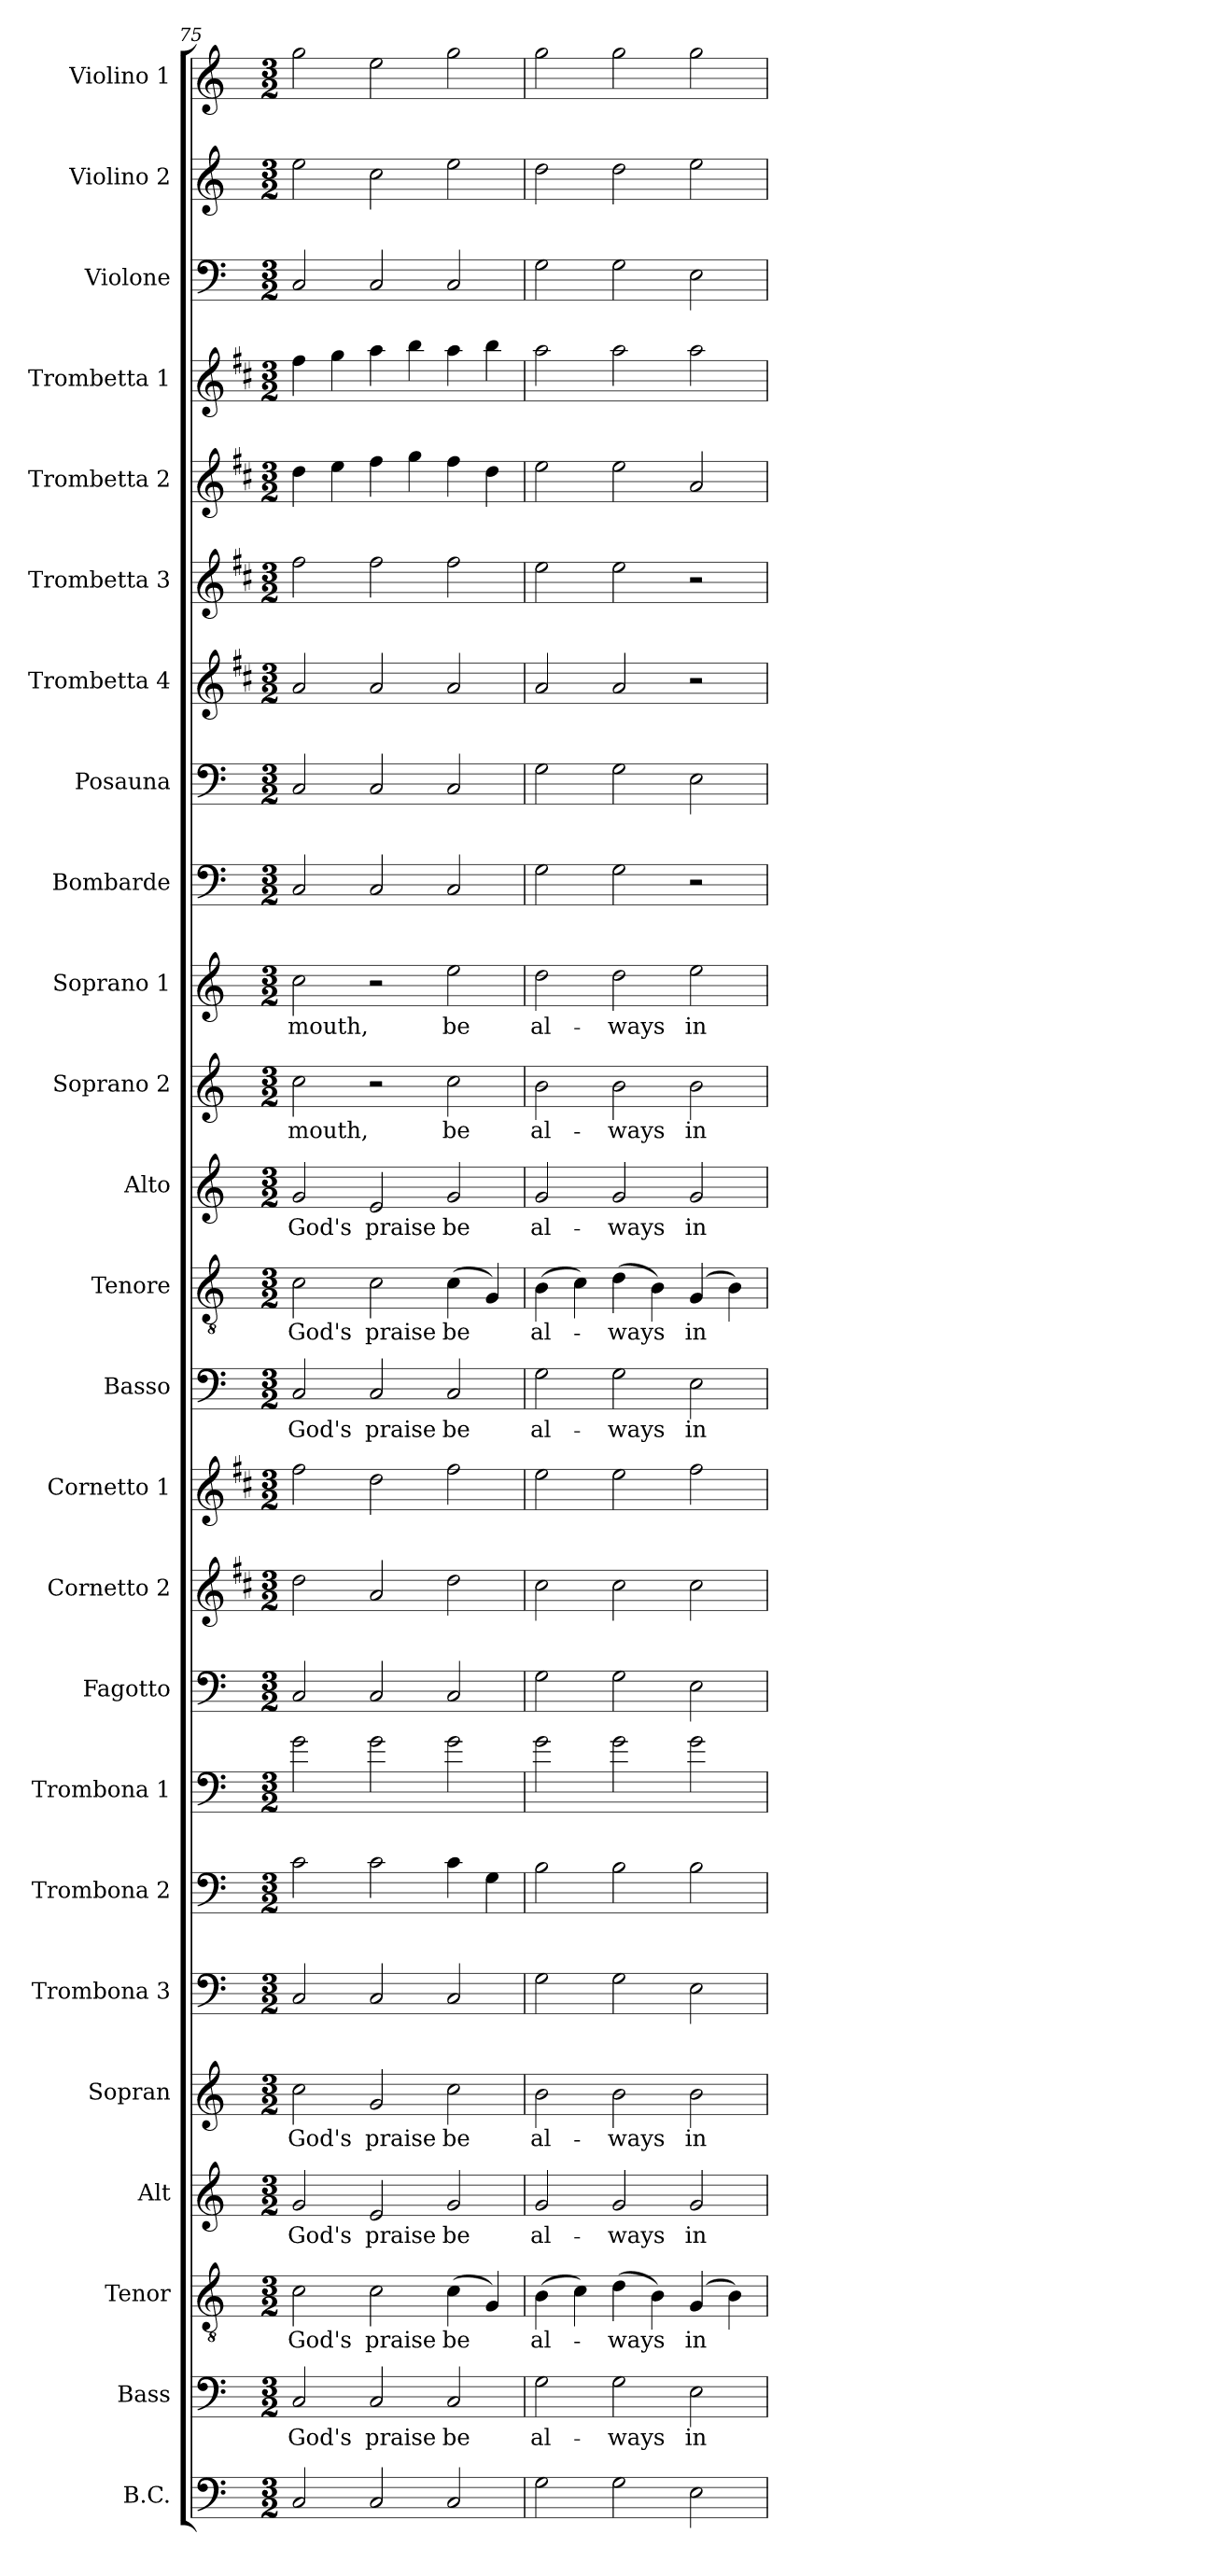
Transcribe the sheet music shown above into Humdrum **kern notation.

**kern	**kern	**text	**kern	**text	**kern	**text	**kern	**text	**kern	**kern	**kern	**kern	**kern	**kern	**kern	**text	**kern	**text	**kern	**text	**kern	**text	**kern	**text	**kern	**kern	**kern	**kern	**kern	**kern	**kern	**kern	**kern
*part25	*part24	*part24	*part23	*part23	*part22	*part22	*part21	*part21	*part20	*part19	*part18	*part17	*part16	*part15	*part14	*part14	*part13	*part13	*part12	*part12	*part11	*part11	*part10	*part10	*part9	*part8	*part7	*part6	*part5	*part4	*part3	*part2	*part1
*staff25	*staff24	*staff24	*staff23	*staff23	*staff22	*staff22	*staff21	*staff21	*staff20	*staff19	*staff18	*staff17	*staff16	*staff15	*staff14	*staff14	*staff13	*staff13	*staff12	*staff12	*staff11	*staff11	*staff10	*staff10	*staff9	*staff8	*staff7	*staff6	*staff5	*staff4	*staff3	*staff2	*staff1
*I"B.C.	*I"Bass	*	*I"Tenor	*	*I"Alt	*	*I"Sopran	*	*I"Trombona 3	*I"Trombona 2	*I"Trombona 1	*I"Fagotto	*I"Cornetto 2	*I"Cornetto 1	*I"Basso	*	*I"Tenore	*	*I"Alto	*	*I"Soprano 2	*	*I"Soprano 1	*	*I"Bombarde	*I"Posauna	*I"Trombetta 4	*I"Trombetta 3	*I"Trombetta 2	*I"Trombetta 1	*I"Violone	*I"Violino 2	*I"Violino 1
*I'B.C.	*I'B.	*	*I'T.	*	*I'A.	*	*I'S.	*	*I'Tbn. 2	*I'Tbn. 2	*I'Tbn. 1	*I'Fag.	*I'Cor. 2	*I'Cor. 1	*I'B.	*	*I'T.	*	*I'A.	*	*I'S.	*	*I'S.	*	*	*	*	*	*	*	*	*I'Vl. 2	*I'Vl. 1
!!LO:PB:g=z
*clefF4	*clefF4	*	*clefGv2	*	*clefG2	*	*clefG2	*	*clefF4	*clefF4	*clefF4	*clefF4	*clefG2	*clefG2	*clefF4	*	*clefGv2	*	*clefG2	*	*clefG2	*	*clefG2	*	*clefF4	*clefF4	*clefG2	*clefG2	*clefG2	*clefG2	*clefF4	*clefG2	*clefG2
*	*	*	*ITrd7c12	*	*	*	*	*	*	*	*	*	*ITrd1c2	*ITrd1c2	*	*	*ITrd7c12	*	*	*	*	*	*	*	*	*	*ITrd1c2	*ITrd1c2	*ITrd1c2	*ITrd1c2	*	*	*
*k[]	*k[]	*	*k[]	*	*k[]	*	*k[]	*	*k[]	*k[]	*k[]	*k[]	*k[]	*k[]	*k[]	*	*k[]	*	*k[]	*	*k[]	*	*k[]	*	*k[]	*k[]	*k[]	*k[]	*k[]	*k[]	*k[]	*k[]	*k[]
*C:	*C:	*	*C:	*	*C:	*	*C:	*	*C:	*C:	*C:	*C:	*C:	*C:	*C:	*	*C:	*	*C:	*	*C:	*	*C:	*	*C:	*C:	*C:	*C:	*C:	*C:	*C:	*C:	*C:
*M3/2	*M3/2	*	*M3/2	*	*M3/2	*	*M3/2	*	*M3/2	*M3/2	*M3/2	*M3/2	*M3/2	*M3/2	*M3/2	*	*M3/2	*	*M3/2	*	*M3/2	*	*M3/2	*	*M3/2	*M3/2	*M3/2	*M3/2	*M3/2	*M3/2	*M3/2	*M3/2	*M3/2
=75	=75	=75	=75	=75	=75	=75	=75	=75	=75	=75	=75	=75	=75	=75	=75	=75	=75	=75	=75	=75	=75	=75	=75	=75	=75	=75	=75	=75	=75	=75	=75	=75	=75
!	!	!LO:LY:b:color=#000000	!	!	!	!	!	!	!	!	!	!	!	!	!	!	!	!	!	!	!	!	!	!	!	!	!	!	!	!	!	!	!
!	!	!	!	!LO:LY:b:color=#000000	!	!	!	!	!	!	!	!	!	!	!	!	!	!	!	!	!	!	!	!	!	!	!	!	!	!	!	!	!
!	!	!	!	!	!	!LO:LY:b:color=#000000	!	!	!	!	!	!	!	!	!	!	!	!	!	!	!	!	!	!	!	!	!	!	!	!	!	!	!
!	!	!	!	!	!	!	!	!LO:LY:b:color=#000000	!	!	!	!	!	!	!	!	!	!	!	!	!	!	!	!	!	!	!	!	!	!	!	!	!
!	!	!	!	!	!	!	!	!	!	!	!	!	!	!	!	!LO:LY:b:color=#000000	!	!	!	!	!	!	!	!	!	!	!	!	!	!	!	!	!
!	!	!	!	!	!	!	!	!	!	!	!	!	!	!	!	!	!	!LO:LY:b:color=#000000	!	!	!	!	!	!	!	!	!	!	!	!	!	!	!
!	!	!	!	!	!	!	!	!	!	!	!	!	!	!	!	!	!	!	!	!LO:LY:b:color=#000000	!	!	!	!	!	!	!	!	!	!	!	!	!
!	!	!	!	!	!	!	!	!	!	!	!	!	!	!	!	!	!	!	!	!	!	!LO:LY:b:color=#000000	!	!	!	!	!	!	!	!	!	!	!
!	!	!	!	!	!	!	!	!	!	!	!	!	!	!	!	!	!	!	!	!	!	!	!	!LO:LY:b:color=#000000	!	!	!	!	!	!	!	!	!
2Ci/	2Ci/	God's	2Ci\	God's	2gi/	God's	2cci\	God's	2Ci/	2ci\	2gi\	2Ci/	2cci\	2eei\	2Ci/	God's	2Ci\	God's	2gi/	God's	2cci\	mouth,	2cci\	mouth,	2Ci/	2Ci/	2gi/	2eei\	4cci\	4eei\	2Ci/	2eei\	2ggi\
.	.	.	.	.	.	.	.	.	.	.	.	.	.	.	.	.	.	.	.	.	.	.	.	.	.	.	.	.	4ddi\	4ffi\	.	.	.
!	!	!LO:LY:b:color=#000000	!	!	!	!	!	!	!	!	!	!	!	!	!	!	!	!	!	!	!	!	!	!	!	!	!	!	!	!	!	!	!
!	!	!	!	!LO:LY:b:color=#000000	!	!	!	!	!	!	!	!	!	!	!	!	!	!	!	!	!	!	!	!	!	!	!	!	!	!	!	!	!
!	!	!	!	!	!	!LO:LY:b:color=#000000	!	!	!	!	!	!	!	!	!	!	!	!	!	!	!	!	!	!	!	!	!	!	!	!	!	!	!
!	!	!	!	!	!	!	!	!LO:LY:b:color=#000000	!	!	!	!	!	!	!	!	!	!	!	!	!	!	!	!	!	!	!	!	!	!	!	!	!
!	!	!	!	!	!	!	!	!	!	!	!	!	!	!	!	!LO:LY:b:color=#000000	!	!	!	!	!	!	!	!	!	!	!	!	!	!	!	!	!
!	!	!	!	!	!	!	!	!	!	!	!	!	!	!	!	!	!	!LO:LY:b:color=#000000	!	!	!	!	!	!	!	!	!	!	!	!	!	!	!
!	!	!	!	!	!	!	!	!	!	!	!	!	!	!	!	!	!	!	!	!LO:LY:b:color=#000000	!	!	!	!	!	!	!	!	!	!	!	!	!
2Ci/	2Ci/	praise	2Ci\	praise	2ei/	praise	2gi/	praise	2Ci/	2ci\	2gi\	2Ci/	2gi/	2cci\	2Ci/	praise	2Ci\	praise	2ei/	praise	2r	.	2r	.	2Ci/	2Ci/	2gi/	2eei\	4eei\	4ggi\	2Ci/	2cci\	2eei\
.	.	.	.	.	.	.	.	.	.	.	.	.	.	.	.	.	.	.	.	.	.	.	.	.	.	.	.	.	4ffi\	4aai\	.	.	.
!	!	!LO:LY:b:color=#000000	!	!	!	!	!	!	!	!	!	!	!	!	!	!	!	!	!	!	!	!	!	!	!	!	!	!	!	!	!	!	!
!	!	!	!	!LO:LY:b:color=#000000	!	!	!	!	!	!	!	!	!	!	!	!	!	!	!	!	!	!	!	!	!	!	!	!	!	!	!	!	!
!	!	!	!	!	!	!LO:LY:b:color=#000000	!	!	!	!	!	!	!	!	!	!	!	!	!	!	!	!	!	!	!	!	!	!	!	!	!	!	!
!	!	!	!	!	!	!	!	!LO:LY:b:color=#000000	!	!	!	!	!	!	!	!	!	!	!	!	!	!	!	!	!	!	!	!	!	!	!	!	!
!	!	!	!	!	!	!	!	!	!	!	!	!	!	!	!	!LO:LY:b:color=#000000	!	!	!	!	!	!	!	!	!	!	!	!	!	!	!	!	!
!	!	!	!	!	!	!	!	!	!	!	!	!	!	!	!	!	!	!LO:LY:b:color=#000000	!	!	!	!	!	!	!	!	!	!	!	!	!	!	!
!	!	!	!	!	!	!	!	!	!	!	!	!	!	!	!	!	!	!	!	!LO:LY:b:color=#000000	!	!	!	!	!	!	!	!	!	!	!	!	!
!	!	!	!	!	!	!	!	!	!	!	!	!	!	!	!	!	!	!	!	!	!	!LO:LY:b:color=#000000	!	!	!	!	!	!	!	!	!	!	!
!	!	!	!	!	!	!	!	!	!	!	!	!	!	!	!	!	!	!	!	!	!	!	!	!LO:LY:b:color=#000000	!	!	!	!	!	!	!	!	!
2Ci/	2Ci/	be	(4Ci\	be	2gi/	be	2cci\	be	2Ci/	4ci\	2gi\	2Ci/	2cci\	2eei\	2Ci/	be	(4Ci\	be	2gi/	be	2cci\	be	2eei\	be	2Ci/	2Ci/	2gi/	2eei\	4eei\	4ggi\	2Ci/	2eei\	2ggi\
.	.	.	4GGi/)	.	.	.	.	.	.	4Gi\	.	.	.	.	.	.	4GGi/)	.	.	.	.	.	.	.	.	.	.	.	4cci\	4aai\	.	.	.
=76	=76	=76	=76	=76	=76	=76	=76	=76	=76	=76	=76	=76	=76	=76	=76	=76	=76	=76	=76	=76	=76	=76	=76	=76	=76	=76	=76	=76	=76	=76	=76	=76	=76
!	!	!LO:LY:b:color=#000000	!	!	!	!	!	!	!	!	!	!	!	!	!	!	!	!	!	!	!	!	!	!	!	!	!	!	!	!	!	!	!
!	!	!	!	!LO:LY:b:color=#000000	!	!	!	!	!	!	!	!	!	!	!	!	!	!	!	!	!	!	!	!	!	!	!	!	!	!	!	!	!
!	!	!	!	!	!	!LO:LY:b:color=#000000	!	!	!	!	!	!	!	!	!	!	!	!	!	!	!	!	!	!	!	!	!	!	!	!	!	!	!
!	!	!	!	!	!	!	!	!LO:LY:b:color=#000000	!	!	!	!	!	!	!	!	!	!	!	!	!	!	!	!	!	!	!	!	!	!	!	!	!
!	!	!	!	!	!	!	!	!	!	!	!	!	!	!	!	!LO:LY:b:color=#000000	!	!	!	!	!	!	!	!	!	!	!	!	!	!	!	!	!
!	!	!	!	!	!	!	!	!	!	!	!	!	!	!	!	!	!	!LO:LY:b:color=#000000	!	!	!	!	!	!	!	!	!	!	!	!	!	!	!
!	!	!	!	!	!	!	!	!	!	!	!	!	!	!	!	!	!	!	!	!LO:LY:b:color=#000000	!	!	!	!	!	!	!	!	!	!	!	!	!
!	!	!	!	!	!	!	!	!	!	!	!	!	!	!	!	!	!	!	!	!	!	!LO:LY:b:color=#000000	!	!	!	!	!	!	!	!	!	!	!
!	!	!	!	!	!	!	!	!	!	!	!	!	!	!	!	!	!	!	!	!	!	!	!	!LO:LY:b:color=#000000	!	!	!	!	!	!	!	!	!
2Gi\	2Gi\	al-	(4BBi\	al-	2gi/	al-	2bi\	al-	2Gi\	2Bi\	2gi\	2Gi\	2bi\	2ddi\	2Gi\	al-	(4BBi\	al-	2gi/	al-	2bi\	al-	2ddi\	al-	2Gi\	2Gi\	2gi/	2ddi\	2ddi\	2ggi\	2Gi\	2ddi\	2ggi\
.	.	.	4Ci\)	.	.	.	.	.	.	.	.	.	.	.	.	.	4Ci\)	.	.	.	.	.	.	.	.	.	.	.	.	.	.	.	.
!	!	!LO:LY:b:color=#000000	!	!	!	!	!	!	!	!	!	!	!	!	!	!	!	!	!	!	!	!	!	!	!	!	!	!	!	!	!	!	!
!	!	!	!	!LO:LY:b:color=#000000	!	!	!	!	!	!	!	!	!	!	!	!	!	!	!	!	!	!	!	!	!	!	!	!	!	!	!	!	!
!	!	!	!	!	!	!LO:LY:b:color=#000000	!	!	!	!	!	!	!	!	!	!	!	!	!	!	!	!	!	!	!	!	!	!	!	!	!	!	!
!	!	!	!	!	!	!	!	!LO:LY:b:color=#000000	!	!	!	!	!	!	!	!	!	!	!	!	!	!	!	!	!	!	!	!	!	!	!	!	!
!	!	!	!	!	!	!	!	!	!	!	!	!	!	!	!	!LO:LY:b:color=#000000	!	!	!	!	!	!	!	!	!	!	!	!	!	!	!	!	!
!	!	!	!	!	!	!	!	!	!	!	!	!	!	!	!	!	!	!LO:LY:b:color=#000000	!	!	!	!	!	!	!	!	!	!	!	!	!	!	!
!	!	!	!	!	!	!	!	!	!	!	!	!	!	!	!	!	!	!	!	!LO:LY:b:color=#000000	!	!	!	!	!	!	!	!	!	!	!	!	!
!	!	!	!	!	!	!	!	!	!	!	!	!	!	!	!	!	!	!	!	!	!	!LO:LY:b:color=#000000	!	!	!	!	!	!	!	!	!	!	!
!	!	!	!	!	!	!	!	!	!	!	!	!	!	!	!	!	!	!	!	!	!	!	!	!LO:LY:b:color=#000000	!	!	!	!	!	!	!	!	!
2Gi\	2Gi\	-ways	(4Di\	-ways	2gi/	-ways	2bi\	-ways	2Gi\	2Bi\	2gi\	2Gi\	2bi\	2ddi\	2Gi\	-ways	(4Di\	-ways	2gi/	-ways	2bi\	-ways	2ddi\	-ways	2Gi\	2Gi\	2gi/	2ddi\	2ddi\	2ggi\	2Gi\	2ddi\	2ggi\
.	.	.	4BBi\)	.	.	.	.	.	.	.	.	.	.	.	.	.	4BBi\)	.	.	.	.	.	.	.	.	.	.	.	.	.	.	.	.
!	!	!LO:LY:b:color=#000000	!	!	!	!	!	!	!	!	!	!	!	!	!	!	!	!	!	!	!	!	!	!	!	!	!	!	!	!	!	!	!
!	!	!	!	!LO:LY:b:color=#000000	!	!	!	!	!	!	!	!	!	!	!	!	!	!	!	!	!	!	!	!	!	!	!	!	!	!	!	!	!
!	!	!	!	!	!	!LO:LY:b:color=#000000	!	!	!	!	!	!	!	!	!	!	!	!	!	!	!	!	!	!	!	!	!	!	!	!	!	!	!
!	!	!	!	!	!	!	!	!LO:LY:b:color=#000000	!	!	!	!	!	!	!	!	!	!	!	!	!	!	!	!	!	!	!	!	!	!	!	!	!
!	!	!	!	!	!	!	!	!	!	!	!	!	!	!	!	!LO:LY:b:color=#000000	!	!	!	!	!	!	!	!	!	!	!	!	!	!	!	!	!
!	!	!	!	!	!	!	!	!	!	!	!	!	!	!	!	!	!	!LO:LY:b:color=#000000	!	!	!	!	!	!	!	!	!	!	!	!	!	!	!
!	!	!	!	!	!	!	!	!	!	!	!	!	!	!	!	!	!	!	!	!LO:LY:b:color=#000000	!	!	!	!	!	!	!	!	!	!	!	!	!
!	!	!	!	!	!	!	!	!	!	!	!	!	!	!	!	!	!	!	!	!	!	!LO:LY:b:color=#000000	!	!	!	!	!	!	!	!	!	!	!
!	!	!	!	!	!	!	!	!	!	!	!	!	!	!	!	!	!	!	!	!	!	!	!	!LO:LY:b:color=#000000	!	!	!	!	!	!	!	!	!
2Ei\	2Ei\	in	(4GGi/	in	2gi/	in	2bi\	in	2Ei\	2Bi\	2gi\	2Ei\	2bi\	2eei\	2Ei\	in	(4GGi/	in	2gi/	in	2bi\	in	2eei\	in	2r	2Ei\	2r	2r	2gi/	2ggi\	2Ei\	2eei\	2ggi\
.	.	.	4BBi\)	.	.	.	.	.	.	.	.	.	.	.	.	.	4BBi\)	.	.	.	.	.	.	.	.	.	.	.	.	.	.	.	.
=	=	=	=	=	=	=	=	=	=	=	=	=	=	=	=	=	=	=	=	=	=	=	=	=	=	=	=	=	=	=	=	=	=
*-	*-	*-	*-	*-	*-	*-	*-	*-	*-	*-	*-	*-	*-	*-	*-	*-	*-	*-	*-	*-	*-	*-	*-	*-	*-	*-	*-	*-	*-	*-	*-	*-	*-
